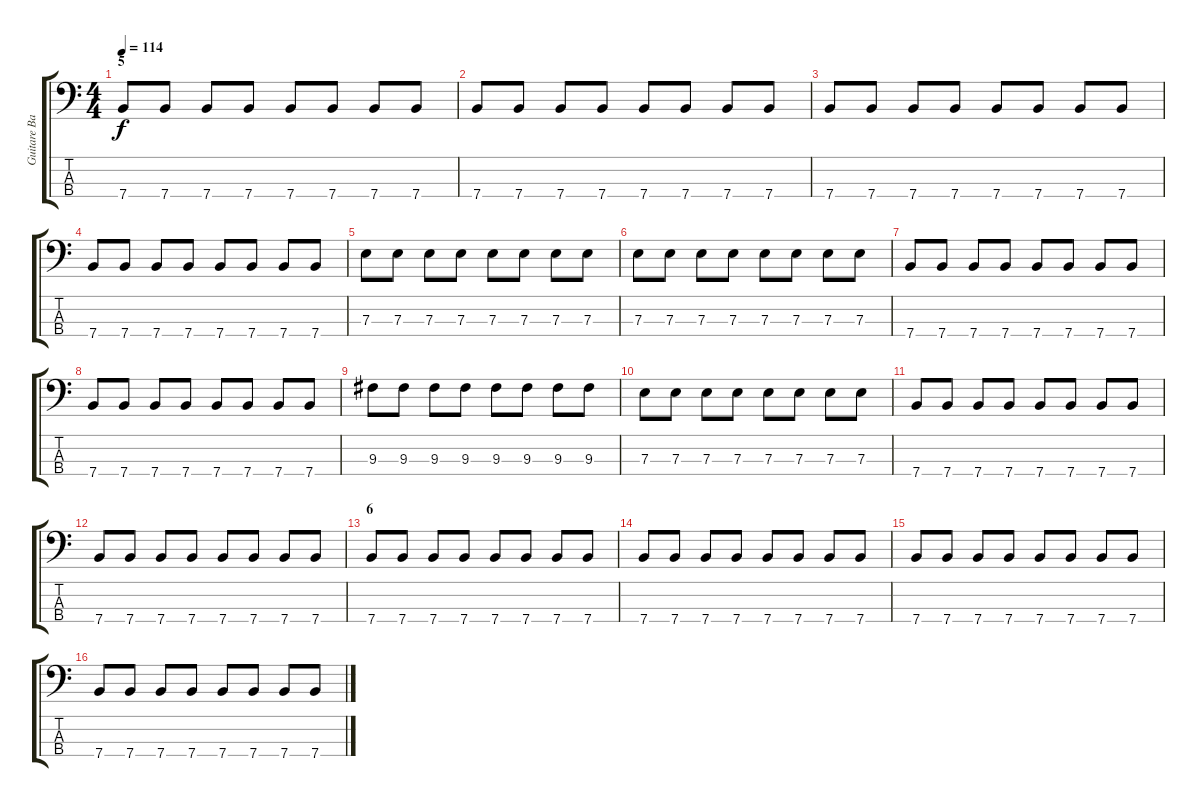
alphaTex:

\track ("Guitare Basse" "Guitare Ba") {instrument electricbassfinger}
\staff {score tabs}
\tuning (G2 D2 A1 E1) {hide}
\ts (4 4)
\section ("" "5")
\tempo 114
\clef f4
\ks c
7.4.8{dy f} 7.4.8 7.4.8 7.4.8 7.4.8 7.4.8 7.4.8 7.4.8 |
7.4.8 7.4.8 7.4.8 7.4.8 7.4.8 7.4.8 7.4.8 7.4.8 |
7.4.8 7.4.8 7.4.8 7.4.8 7.4.8 7.4.8 7.4.8 7.4.8 |
7.4.8 7.4.8 7.4.8 7.4.8 7.4.8 7.4.8 7.4.8 7.4.8 |
7.3.8 7.3.8 7.3.8 7.3.8 7.3.8 7.3.8 7.3.8 7.3.8 |
7.3.8 7.3.8 7.3.8 7.3.8 7.3.8 7.3.8 7.3.8 7.3.8 |
7.4.8 7.4.8 7.4.8 7.4.8 7.4.8 7.4.8 7.4.8 7.4.8 |
7.4.8 7.4.8 7.4.8 7.4.8 7.4.8 7.4.8 7.4.8 7.4.8 |
9.3.8 9.3.8 9.3.8 9.3.8 9.3.8 9.3.8 9.3.8 9.3.8 |
7.3.8 7.3.8 7.3.8 7.3.8 7.3.8 7.3.8 7.3.8 7.3.8 |
7.4.8 7.4.8 7.4.8 7.4.8 7.4.8 7.4.8 7.4.8 7.4.8 |
7.4.8 7.4.8 7.4.8 7.4.8 7.4.8 7.4.8 7.4.8 7.4.8 |
\section ("" "6")
7.4.8 7.4.8 7.4.8 7.4.8 7.4.8 7.4.8 7.4.8 7.4.8 |
7.4.8 7.4.8 7.4.8 7.4.8 7.4.8 7.4.8 7.4.8 7.4.8 |
7.4.8 7.4.8 7.4.8 7.4.8 7.4.8 7.4.8 7.4.8 7.4.8 |
7.4.8 7.4.8 7.4.8 7.4.8 7.4.8 7.4.8 7.4.8 7.4.8
